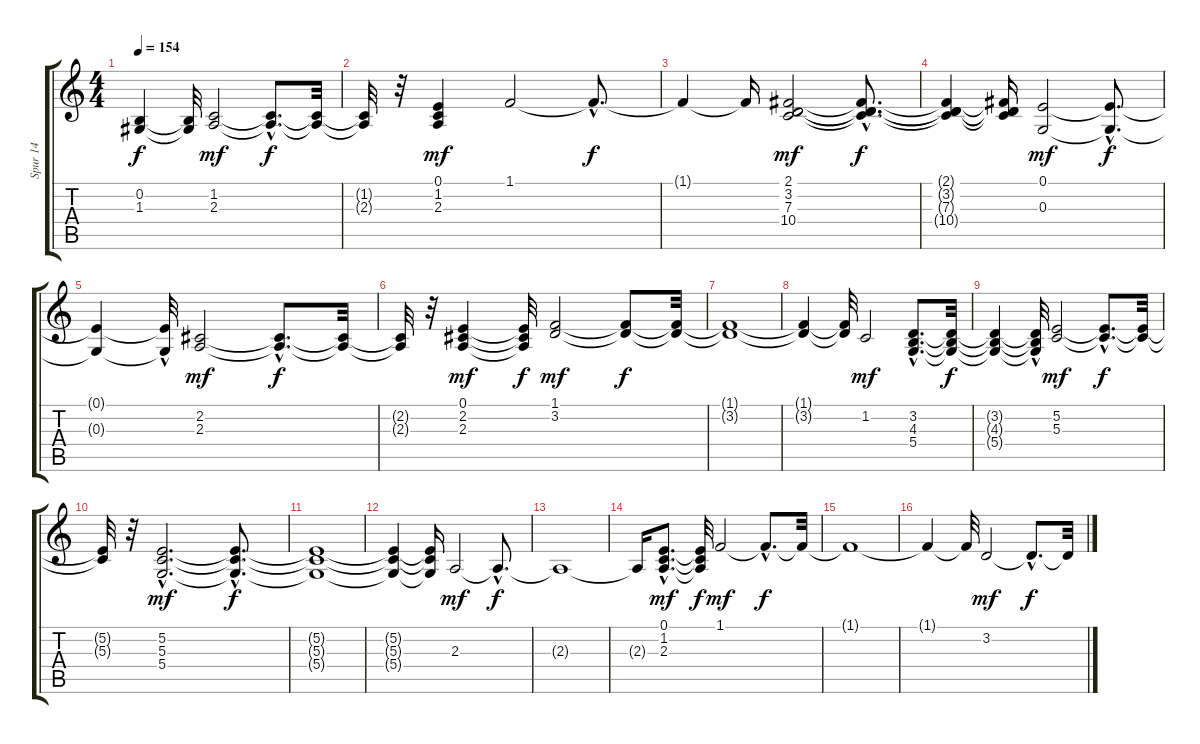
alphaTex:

\track ("Spur 14" "Spur 14") {instrument pad8sweep}
\staff {score tabs}
\tuning (E4 B3 G3 D3 A2 E2) {hide}
\ts (4 4)
\tempo 154
\clef g2
\ks c
(0.2{t} 1.3{t}).4{dy f} (0.2{t} 1.3{t}).32 (1.2 2.3).2{dy mf} (1.2{hac t} 2.3{hac t}).8{d dy f} (1.2{t} 2.3{t}).32 |
(1.2{t} 2.3{t}).32 r.32 (0.1 1.2 2.3).4{dy mf} 1.1.2 1.1{hac t}.8{d dy f} |
1.1{t}.4 1.1{t}.16 (2.1 3.2 7.3 10.4).2{dy mf} (2.1{hac t} 3.2{hac t} 7.3{hac t} 10.4{hac t}).8{d dy f} |
(2.1{t} 3.2{t} 7.3{t} 10.4{t}).4 (2.1{t} 3.2{t} 7.3{t} 10.4{t}).16 (0.1 0.3).2{dy mf} (0.1{hac t} 0.3{hac t}).8{d dy f} |
(0.1{t} 0.3{t}).4 (0.1{hac t} 0.3{t}).32 (2.2 2.3).2{dy mf} (2.2{hac t} 2.3{hac t}).8{d dy f} (2.2{t} 2.3{t}).32 |
(2.2{t} 2.3{t}).32 r.32 (0.1 2.2 2.3).4{dy mf} (0.1{t} 2.2{t} 2.3{t}).32{dy f} (1.1 3.2).2{dy mf} (1.1{t} 3.2{t}).8{dy f} (1.1{t} 3.2{t}).32 |
(1.1{t} 3.2{t}).1 |
(1.1{t} 3.2{t}).4 (1.1{t} 3.2{t}).32 1.2.2{dy mf} (3.2{hac} 4.3{hac} 5.4{hac}).8{d} (3.2{t} 4.3{t} 5.4{t}).32{dy f} |
(3.2{t} 4.3{t} 5.4{t}).4 (3.2{t} 4.3{t} 5.4{hac t}).32 (5.2 5.3).2{dy mf} (5.2{hac t} 5.3{hac t}).8{d dy f} (5.2{t} 5.3{t}).32 |
(5.2{t} 5.3{t}).32 r.32 (5.2{hac} 5.3{hac} 5.4{hac}).2{d dy mf} (5.2{hac t} 5.3{hac t} 5.4{hac t}).8{d dy f} |
(5.2{t} 5.3{t} 5.4{t}).1 |
(5.2{t} 5.3{t} 5.4{t}).4 (5.2{t} 5.3{t} 5.4{t}).16 2.3.2{dy mf} 2.3{hac t}.8{d dy f} |
2.3{t}.1 |
2.3{t}.16 (0.1{hac} 1.2{hac} 2.3{hac}).8{d dy mf} (0.1{t} 1.2{t} 2.3{t}).32{dy f} 1.1.2{dy mf} 1.1{hac t}.8{d dy f} 1.1{t}.32 |
1.1{t}.1 |
1.1{t}.4 1.1{t}.32 3.2.2{dy mf} 3.2{hac t}.8{d dy f} 3.2{t}.32
